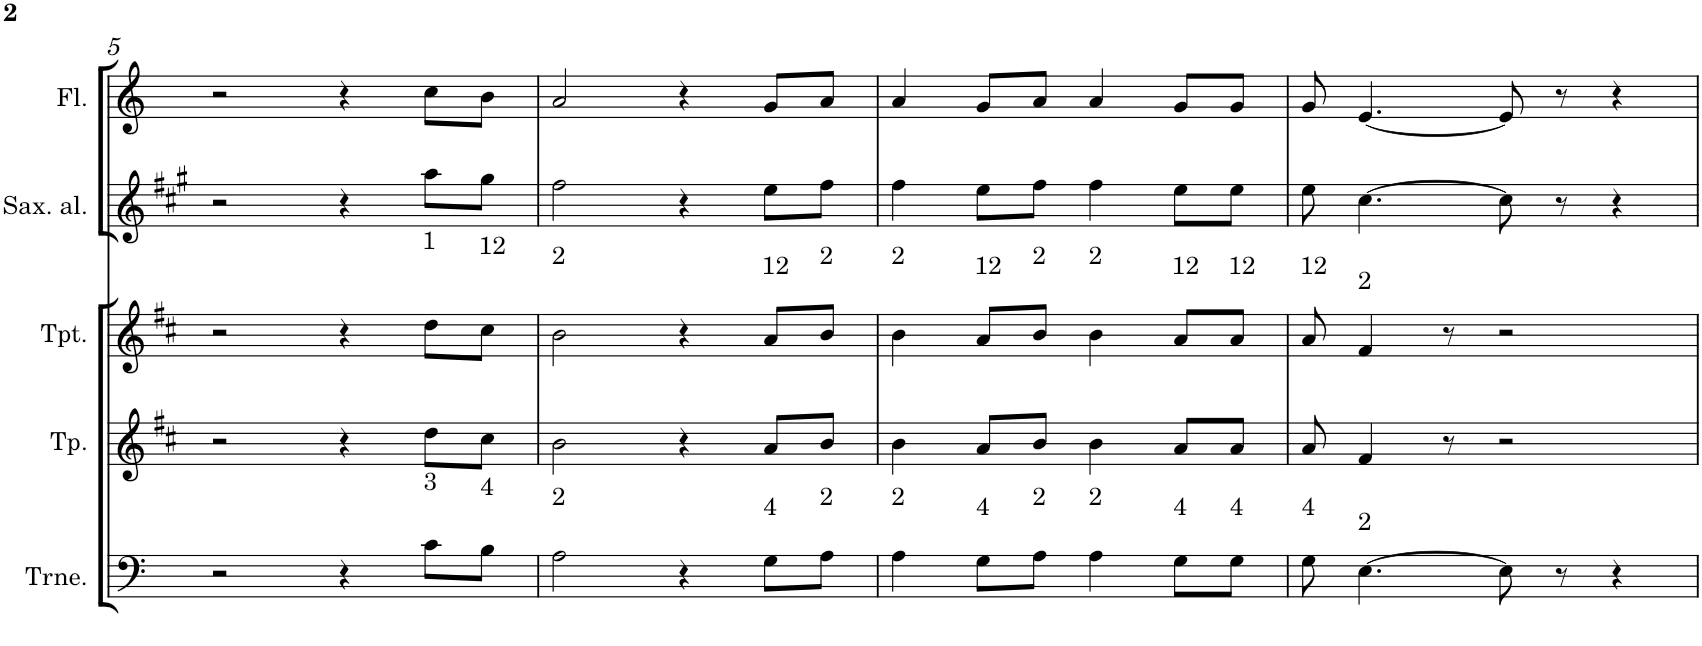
**kern	**kern	**kern	**kern	**kern
*part5	*part4	*part3	*part2	*part1
*staff5	*staff4	*staff3	*staff2	*staff1
*I"C ClavF	*I"Bb	*I"Bb - Pirata	*I"Eb	*I"C ClavG
!!LO:PB:g=z
*clefF4	*clefG2	*clefG2	*clefG2	*clefG2
*	*Trd2c3	*Trd1c2	*Trd5c9	*
*k[]	*k[f#c#]	*k[f#c#]	*k[f#c#g#]	*k[]
*M4/4	*M4/4	*M4/4	*M4/4	*M4/4
=5	=5	=5	=5	=5
2r	2r	2r	2r	2r
4r	4r	4r	4r	4r
!	!	!LO:TX:a:t=1	!	!
!LO:TX:a:t=3	!	!	!	!
8c\L	8dd\L	8dd\L	8aa\L	8cc\L
!	!	!LO:TX:a:t=12	!	!
!LO:TX:a:t=4	!	!	!	!
8B\J	8cc#\J	8cc#\J	8gg#\J	8b\J
=6	=6	=6	=6	=6
!	!	!LO:TX:a:t=2	!	!
!LO:TX:a:t=2	!	!	!	!
2A\	2b\	2b\	2ff#\	2a/
4r	4r	4r	4r	4r
!	!	!LO:TX:a:t=12	!	!
!LO:TX:a:t=4	!	!	!	!
8G\L	8a/L	8a/L	8ee\L	8g/L
!	!	!LO:TX:a:t=2	!	!
!LO:TX:a:t=2	!	!	!	!
8A\J	8b/J	8b/J	8ff#\J	8a/J
=7	=7	=7	=7	=7
!	!	!LO:TX:a:t=2	!	!
!LO:TX:a:t=2	!	!	!	!
4A\	4b\	4b\	4ff#\	4a/
!	!	!LO:TX:a:t=12	!	!
!LO:TX:a:t=4	!	!	!	!
8G\L	8a/L	8a/L	8ee\L	8g/L
!	!	!LO:TX:a:t=2	!	!
!LO:TX:a:t=2	!	!	!	!
8A\J	8b/J	8b/J	8ff#\J	8a/J
!	!	!LO:TX:a:t=2	!	!
!LO:TX:a:t=2	!	!	!	!
4A\	4b\	4b\	4ff#\	4a/
!	!	!LO:TX:a:t=12	!	!
!LO:TX:a:t=4	!	!	!	!
8G\L	8a/L	8a/L	8ee\L	8g/L
!	!	!LO:TX:a:t=12	!	!
!LO:TX:a:t=4	!	!	!	!
8G\J	8a/J	8a/J	8ee\J	8g/J
=8	=8	=8	=8	=8
!	!	!LO:TX:a:t=12	!	!
!LO:TX:a:t=4	!	!	!	!
8G\	8a/	8a/	8ee\	8g/
!	!	!LO:TX:a:t=2	!	!
!LO:TX:a:t=2	!	!	!	!
[>4.E\	4f#/	4f#/	[>4.cc#\	[<4.e/
.	8r	8r	.	.
8E\]	2r	2r	8cc#\]	8e/]
8r	.	.	8r	8r
4r	.	.	4r	4r
=	=	=	=	=
*-	*-	*-	*-	*-
